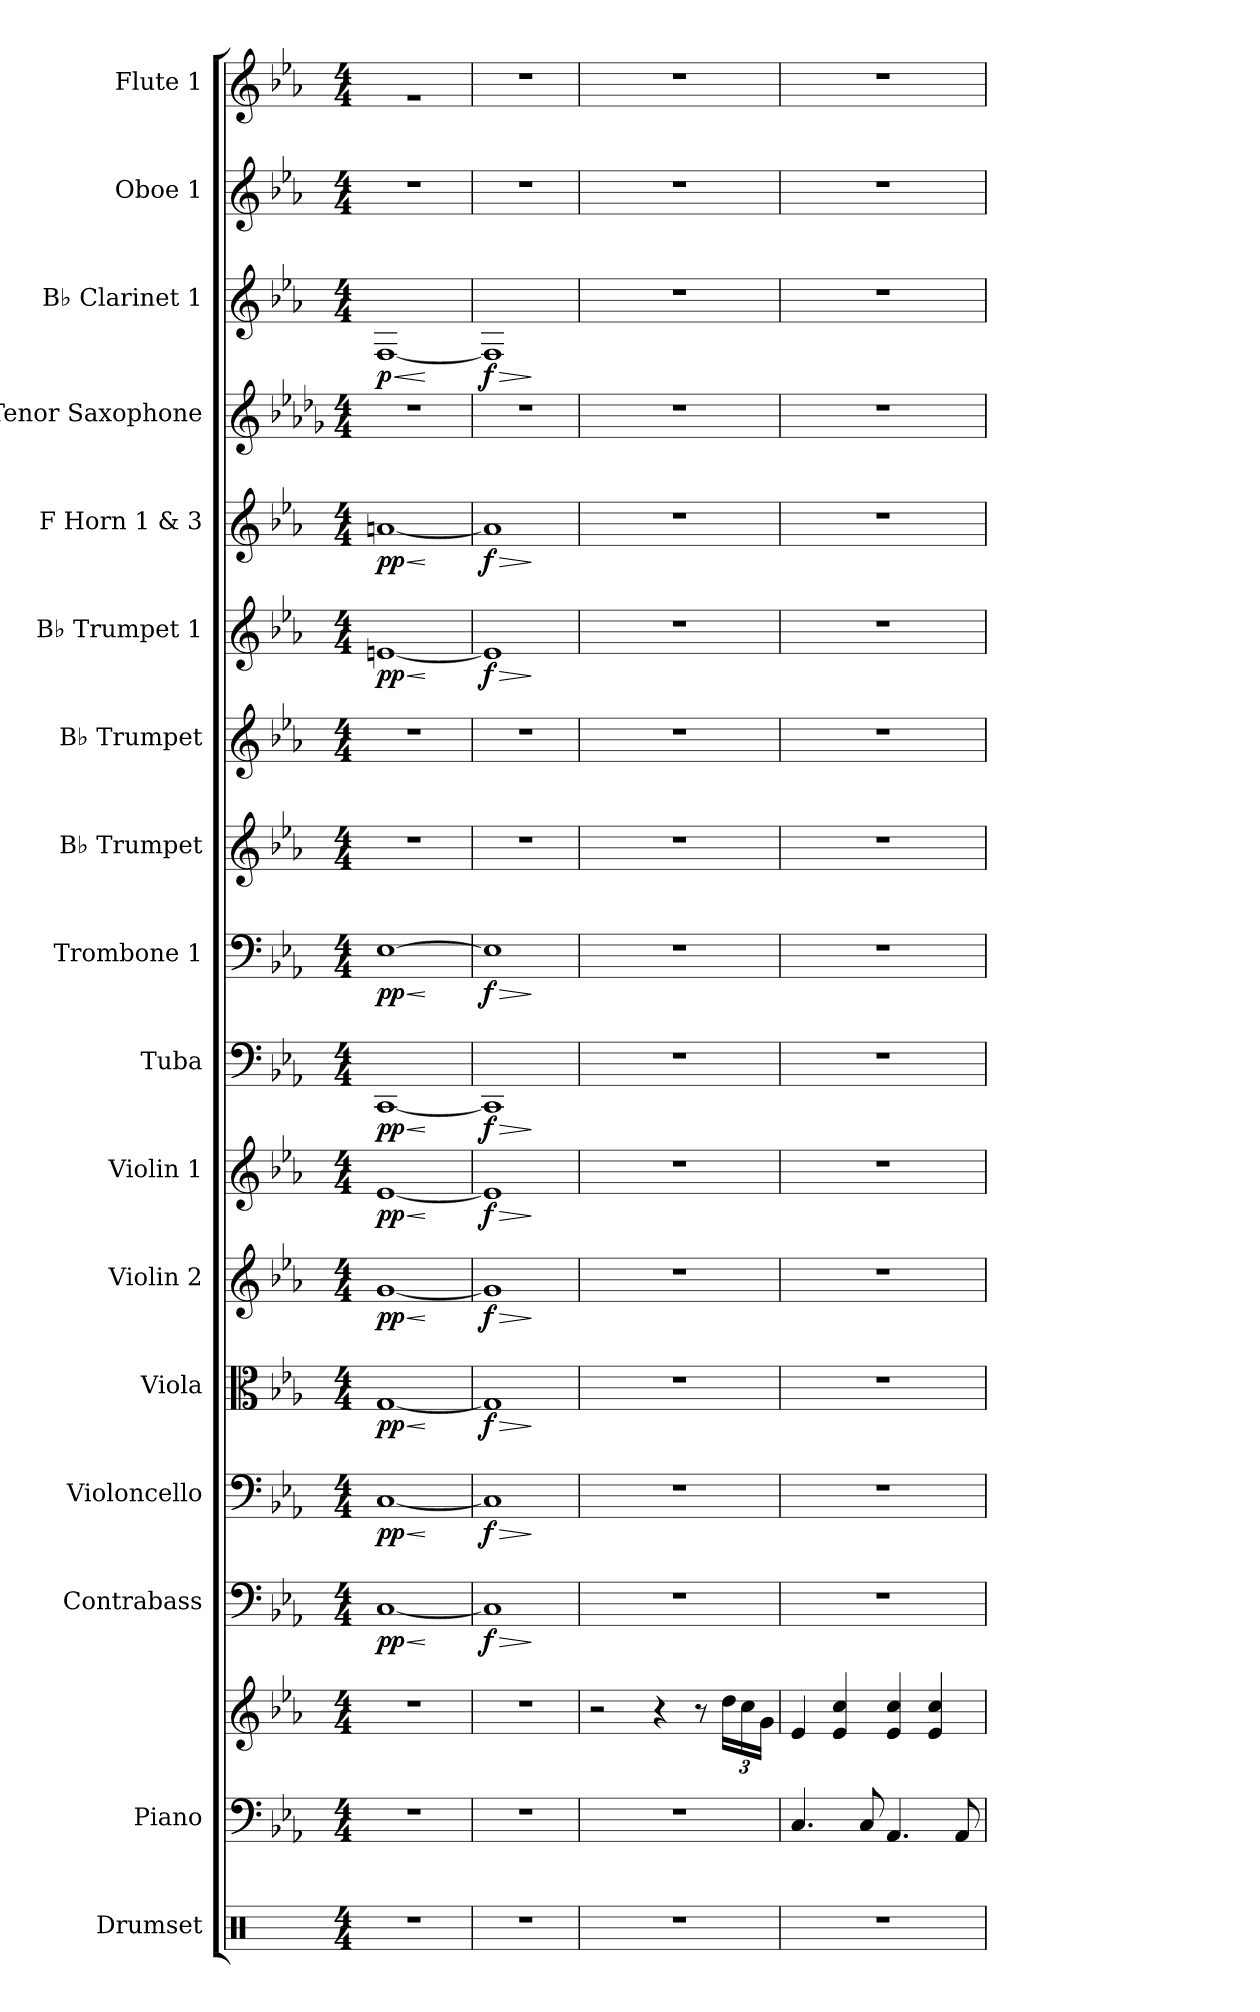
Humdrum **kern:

**kern	**kern	**kern	**dynam	**kern	**dynam	**kern	**dynam	**kern	**dynam	**kern	**dynam	**kern	**dynam	**kern	**dynam	**kern	**dynam	**kern	**kern	**kern	**dynam	**kern	**dynam	**kern	**kern	**dynam	**kern	**kern
*part17	*part16	*part16	*part16	*part15	*part15	*part14	*part14	*part13	*part13	*part12	*part12	*part11	*part11	*part10	*part10	*part9	*part9	*part8	*part7	*part6	*part6	*part5	*part5	*part4	*part3	*part3	*part2	*part1
*staff18	*staff17	*staff16	*staff16/17	*staff15	*staff15	*staff14	*staff14	*staff13	*staff13	*staff12	*staff12	*staff11	*staff11	*staff10	*staff10	*staff9	*staff9	*staff8	*staff7	*staff6	*staff6	*staff5	*staff5	*staff4	*staff3	*staff3	*staff2	*staff1
*I"Drumset	*I"Piano	*	*	*I"Contrabass	*	*I"Violoncello	*	*I"Viola	*	*I"Violin 2	*	*I"Violin 1	*	*I"Tuba	*	*I"Trombone 1	*	*I"B♭ Trumpet	*I"B♭ Trumpet	*I"B♭ Trumpet 1	*	*I"F Horn 1 &amp; 3	*	*I"Tenor Saxophone	*I"B♭ Clarinet 1	*	*I"Oboe 1	*I"Flute 1
*I'D. Set	*I'Pno.	*	*	*I'Cb.	*	*I'Vc.	*	*I'Vla.	*	*I'Vln. 2	*	*I'Vln. 1	*	*I'Tba.	*	*I'Tbn. 1	*	*I'B♭ Tpt.	*I'B♭ Tpt.	*I'B♭ Tpt. 1	*	*I'F Hn. 1 3	*	*I'T. Sax.	*I'B♭ Cl. 1	*	*I'Ob. 1	*I'Fl. 1
*clefX	*clefF4	*clefG2	*	*clefF4	*	*clefF4	*	*clefC3	*	*clefG2	*	*clefG2	*	*clefF4	*	*clefF4	*	*clefG2	*clefG2	*clefG2	*	*clefG2	*	*clefG2	*clefG2	*	*clefG2	*clefG2
*	*	*	*	*ITrd7c12	*	*	*	*	*	*	*	*	*	*	*	*	*	*ITrd1c2	*ITrd1c2	*ITrd1c2	*	*ITrd4c7	*	*ITrd8c14	*ITrd1c2	*	*	*
*k[]	*k[b-e-a-]	*k[b-e-a-]	*	*k[b-e-a-]	*	*k[b-e-a-]	*	*k[b-e-a-]	*	*k[b-e-a-]	*	*k[b-e-a-]	*	*k[b-e-a-]	*	*k[b-e-a-]	*	*k[b-e-a-d-g-]	*k[b-e-a-d-g-]	*k[b-e-a-d-g-]	*	*k[b-e-a-d-]	*	*k[b-e-a-d-g-]	*k[b-e-a-d-g-]	*	*k[b-e-a-]	*k[b-e-a-]
*M4/4	*M4/4	*M4/4	*	*M4/4	*	*M4/4	*	*M4/4	*	*M4/4	*	*M4/4	*	*M4/4	*	*M4/4	*	*M4/4	*M4/4	*M4/4	*	*M4/4	*	*M4/4	*M4/4	*	*M4/4	*M4/4
*MM76	*MM76	*MM76	*	*MM76	*	*MM76	*	*MM76	*	*MM76	*	*MM76	*	*MM76	*	*MM76	*	*MM76	*MM76	*MM76	*	*MM76	*	*MM76	*MM76	*	*MM76	*MM76
=1	=1	=1	=1	=1	=1	=1	=1	=1	=1	=1	=1	=1	=1	=1	=1	=1	=1	=1	=1	=1	=1	=1	=1	=1	=1	=1	=1	=1
!	!	!	!	!	!LO:HP:b	!	!LO:HP:b	!	!LO:HP:b	!	!LO:HP:b	!	!LO:HP:b	!	!LO:HP:b	!	!LO:HP:b	!	!	!	!LO:HP:b	!	!LO:HP:b	!	!	!LO:HP:b	!	!
!	!	!	!	!	!LO:DY:n=1:b	!	!LO:DY:n=1:b	!	!LO:DY:n=1:b	!	!LO:DY:n=1:b	!	!LO:DY:n=1:b	!	!LO:DY:n=1:b	!	!LO:DY:n=1:b	!	!	!	!LO:DY:n=1:b	!	!LO:DY:n=1:b	!	!	!LO:DY:n=1:b	!	!
1r	1r	1r	.	[1CC	< pp	[1C	< pp	[1G	< pp	[1g	< pp	[1e-	< pp	[1CC	< pp	[1E-	< pp	1r	1r	[1dn	< pp	[1dn	< pp	1r	[1E-	< p	1r	1rg
.	.	.	.	.	[	.	[	.	[	.	[	.	[	.	[	.	[	.	.	.	[	.	[	.	.	[	.	.
=2	=2	=2	=2	=2	=2	=2	=2	=2	=2	=2	=2	=2	=2	=2	=2	=2	=2	=2	=2	=2	=2	=2	=2	=2	=2	=2	=2	=2
!	!	!	!	!	!LO:HP:b	!	!LO:HP:b	!	!LO:HP:b	!	!LO:HP:b	!	!LO:HP:b	!	!LO:HP:b	!	!LO:HP:b	!	!	!	!LO:HP:b	!	!LO:HP:b	!	!	!LO:HP:b	!	!
!	!	!	!	!	!LO:DY:n=1:b	!	!LO:DY:n=1:b	!	!LO:DY:n=1:b	!	!LO:DY:n=1:b	!	!LO:DY:n=1:b	!	!LO:DY:n=1:b	!	!LO:DY:n=1:b	!	!	!	!LO:DY:n=1:b	!	!LO:DY:n=1:b	!	!	!LO:DY:n=1:b	!	!
1r	1r	1r	.	1CC]	> f	1C]	> f	1G]	> f	1g]	> f	1e-]	> f	1CC]	> f	1E-]	> f	1r	1r	1d]	> f	1d]	> f	1r	1E-]	> f	1r	1r
.	.	.	.	.	]	.	]	.	]	.	]	.	]	.	]	.	]	.	.	.	]	.	]	.	.	]	.	.
=3	=3	=3	=3	=3	=3	=3	=3	=3	=3	=3	=3	=3	=3	=3	=3	=3	=3	=3	=3	=3	=3	=3	=3	=3	=3	=3	=3	=3
1r	1r	2r	.	1r	.	1r	.	1r	.	1r	.	1r	.	1r	.	1r	.	1r	1r	1r	.	1r	.	1r	1r	.	1r	1r
.	.	4r	.	.	.	.	.	.	.	.	.	.	.	.	.	.	.	.	.	.	.	.	.	.	.	.	.	.
.	.	8r	.	.	.	.	.	.	.	.	.	.	.	.	.	.	.	.	.	.	.	.	.	.	.	.	.	.
*	*	*Xbrackettup	*	*	*	*	*	*	*	*	*	*	*	*	*	*	*	*	*	*	*	*	*	*	*	*	*	*
!	!	!	!LO:DY:b	!	!	!	!	!	!	!	!	!	!	!	!	!	!	!	!	!	!	!	!	!	!	!	!	!
.	.	24dd\LL	other-dynamics	.	.	.	.	.	.	.	.	.	.	.	.	.	.	.	.	.	.	.	.	.	.	.	.	.
.	.	24cc\	.	.	.	.	.	.	.	.	.	.	.	.	.	.	.	.	.	.	.	.	.	.	.	.	.	.
.	.	24g\JJ	.	.	.	.	.	.	.	.	.	.	.	.	.	.	.	.	.	.	.	.	.	.	.	.	.	.
=4	=4	=4	=4	=4	=4	=4	=4	=4	=4	=4	=4	=4	=4	=4	=4	=4	=4	=4	=4	=4	=4	=4	=4	=4	=4	=4	=4	=4
1r	4.C/	4e-/	.	1r	.	1r	.	1r	.	1r	.	1r	.	1r	.	1r	.	1r	1r	1r	.	1r	.	1r	1r	.	1r	1r
.	.	4e-/ 4cc/	.	.	.	.	.	.	.	.	.	.	.	.	.	.	.	.	.	.	.	.	.	.	.	.	.	.
.	8C/	.	.	.	.	.	.	.	.	.	.	.	.	.	.	.	.	.	.	.	.	.	.	.	.	.	.	.
.	4.AA-/	4e-/ 4cc/	.	.	.	.	.	.	.	.	.	.	.	.	.	.	.	.	.	.	.	.	.	.	.	.	.	.
.	.	4e-/ 4cc/	.	.	.	.	.	.	.	.	.	.	.	.	.	.	.	.	.	.	.	.	.	.	.	.	.	.
.	8AA-/	.	.	.	.	.	.	.	.	.	.	.	.	.	.	.	.	.	.	.	.	.	.	.	.	.	.	.
=	=	=	=	=	=	=	=	=	=	=	=	=	=	=	=	=	=	=	=	=	=	=	=	=	=	=	=	=
*-	*-	*-	*-	*-	*-	*-	*-	*-	*-	*-	*-	*-	*-	*-	*-	*-	*-	*-	*-	*-	*-	*-	*-	*-	*-	*-	*-	*-
